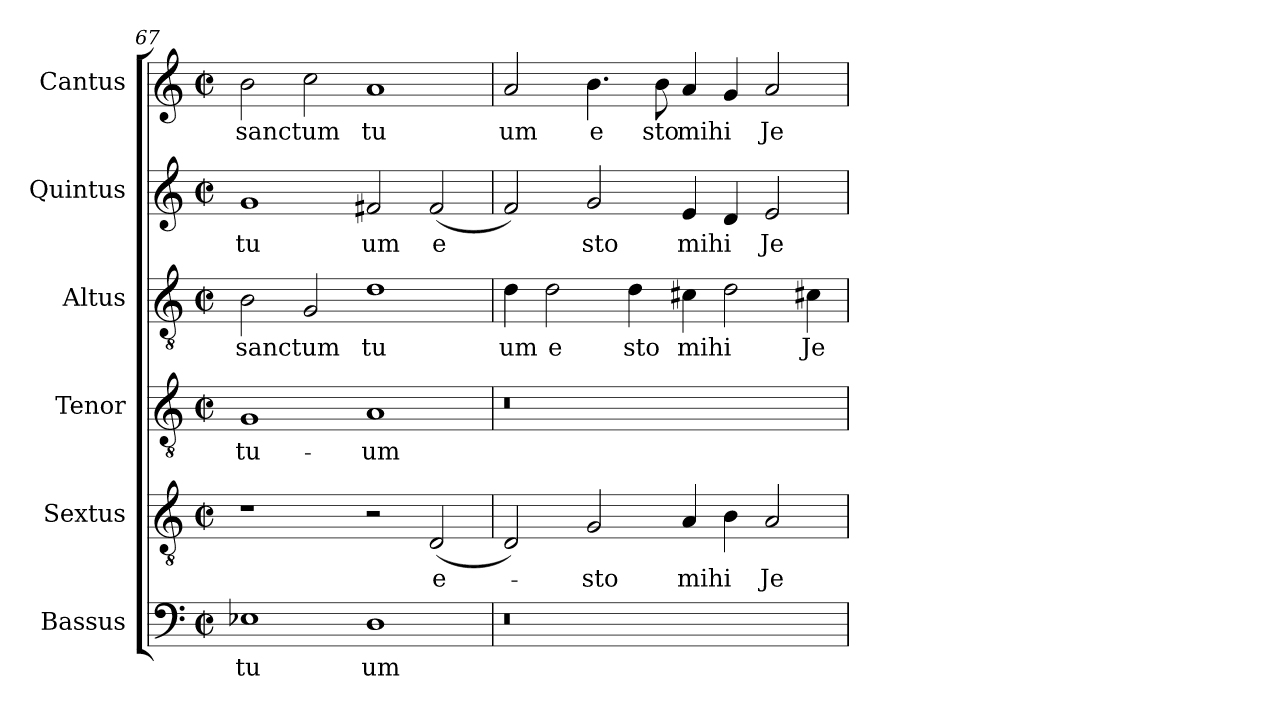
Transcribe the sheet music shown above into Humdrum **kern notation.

**kern	**text	**kern	**text	**kern	**text	**kern	**text	**kern	**text	**kern	**text
*part6	*part6	*part5	*part5	*part4	*part4	*part3	*part3	*part2	*part2	*part1	*part1
*staff6	*staff6	*staff5	*staff5	*staff4	*staff4	*staff3	*staff3	*staff2	*staff2	*staff1	*staff1
*I"Bassus	*	*I"Sextus	*	*I"Tenor	*	*I"Altus	*	*I"Quintus	*	*I"Cantus	*
*clefF4	*	*clefGv2	*	*clefGv2	*	*clefGv2	*	*clefG2	*	*clefG2	*
*k[]	*	*k[]	*	*k[]	*	*k[]	*	*k[]	*	*k[]	*
*C:	*	*C:	*	*C:	*	*C:	*	*C:	*	*C:	*
*M2/2	*	*M2/2	*	*M2/2	*	*M2/2	*	*M2/2	*	*M2/2	*
*met(c|)	*	*met(c|)	*	*met(c|)	*	*met(c|)	*	*met(c|)	*	*met(c|)	*
=67	=67	=67	=67	=67	=67	=67	=67	=67	=67	=67	=67
!	!LO:LY:b:cj	!	!	!	!LO:LY:b:cj	!	!LO:LY:b	!	!LO:LY:b:cj	!	!LO:LY:b
1E-X	tu	1r	.	1G	tu-	2B\	sanctum	1g	tu	2b\	sanctum
.	.	.	.	.	.	2G/	.	.	.	2cc\	.
!	!LO:LY:b:cj	!	!	!	!LO:LY:b:cj	!	!LO:LY:b:cj	!	!LO:LY:b:cj	!	!LO:LY:b:cj
1D	um	2r	.	1A	-um	1d	tu	2f#X/	um	1a	tu
!	!	!	!LO:LY:b:cj	!	!	!	!	!	!LO:LY:b:cj	!	!
.	.	(<2D/	e-	.	.	.	.	(<2f#/	e	.	.
=68	=68	=68	=68	=68	=68	=68	=68	=68	=68	=68	=68
!	!	!	!	!	!	!	!LO:LY:b:cj	!	!	!	!LO:LY:b:cj
0r	.	2D/)	.	0r	.	4d\	um	2f/)	.	2a/	um
!	!	!	!	!	!	!	!LO:LY:b:cj	!	!	!	!
.	.	.	.	.	.	2d\	e	.	.	.	.
!	!	!	!LO:LY:b:cj	!	!	!	!	!	!LO:LY:b:cj	!	!LO:LY:b:cj
.	.	2G/	-sto	.	.	.	.	2g/	sto	4.b\	e
!	!	!	!	!	!	!	!LO:LY:b:cj	!	!	!	!
.	.	.	.	.	.	4d\	sto	.	.	.	.
!	!	!	!	!	!	!	!	!	!	!	!LO:LY:b:cj
.	.	.	.	.	.	.	.	.	.	8b\	sto
!	!	!	!LO:LY:b:cj	!	!	!	!LO:LY:b:cj	!	!LO:LY:b:cj	!	!LO:LY:b:cj
.	.	4A/	mihi	.	.	4c#X\	mihi	4e/	mihi	4a/	mihi
.	.	4B\	.	.	.	2d\	.	4d/	.	4g/	.
!	!	!	!LO:LY:b:cj	!	!	!	!	!	!LO:LY:b:cj	!	!LO:LY:b:cj
.	.	2A/	Je-	.	.	.	.	2e/	Je	2a/	Je
!	!	!	!	!	!	!	!LO:LY:b:cj	!	!	!	!
.	.	.	.	.	.	4c#X\	Je	.	.	.	.
=	=	=	=	=	=	=	=	=	=	=	=
*-	*-	*-	*-	*-	*-	*-	*-	*-	*-	*-	*-
